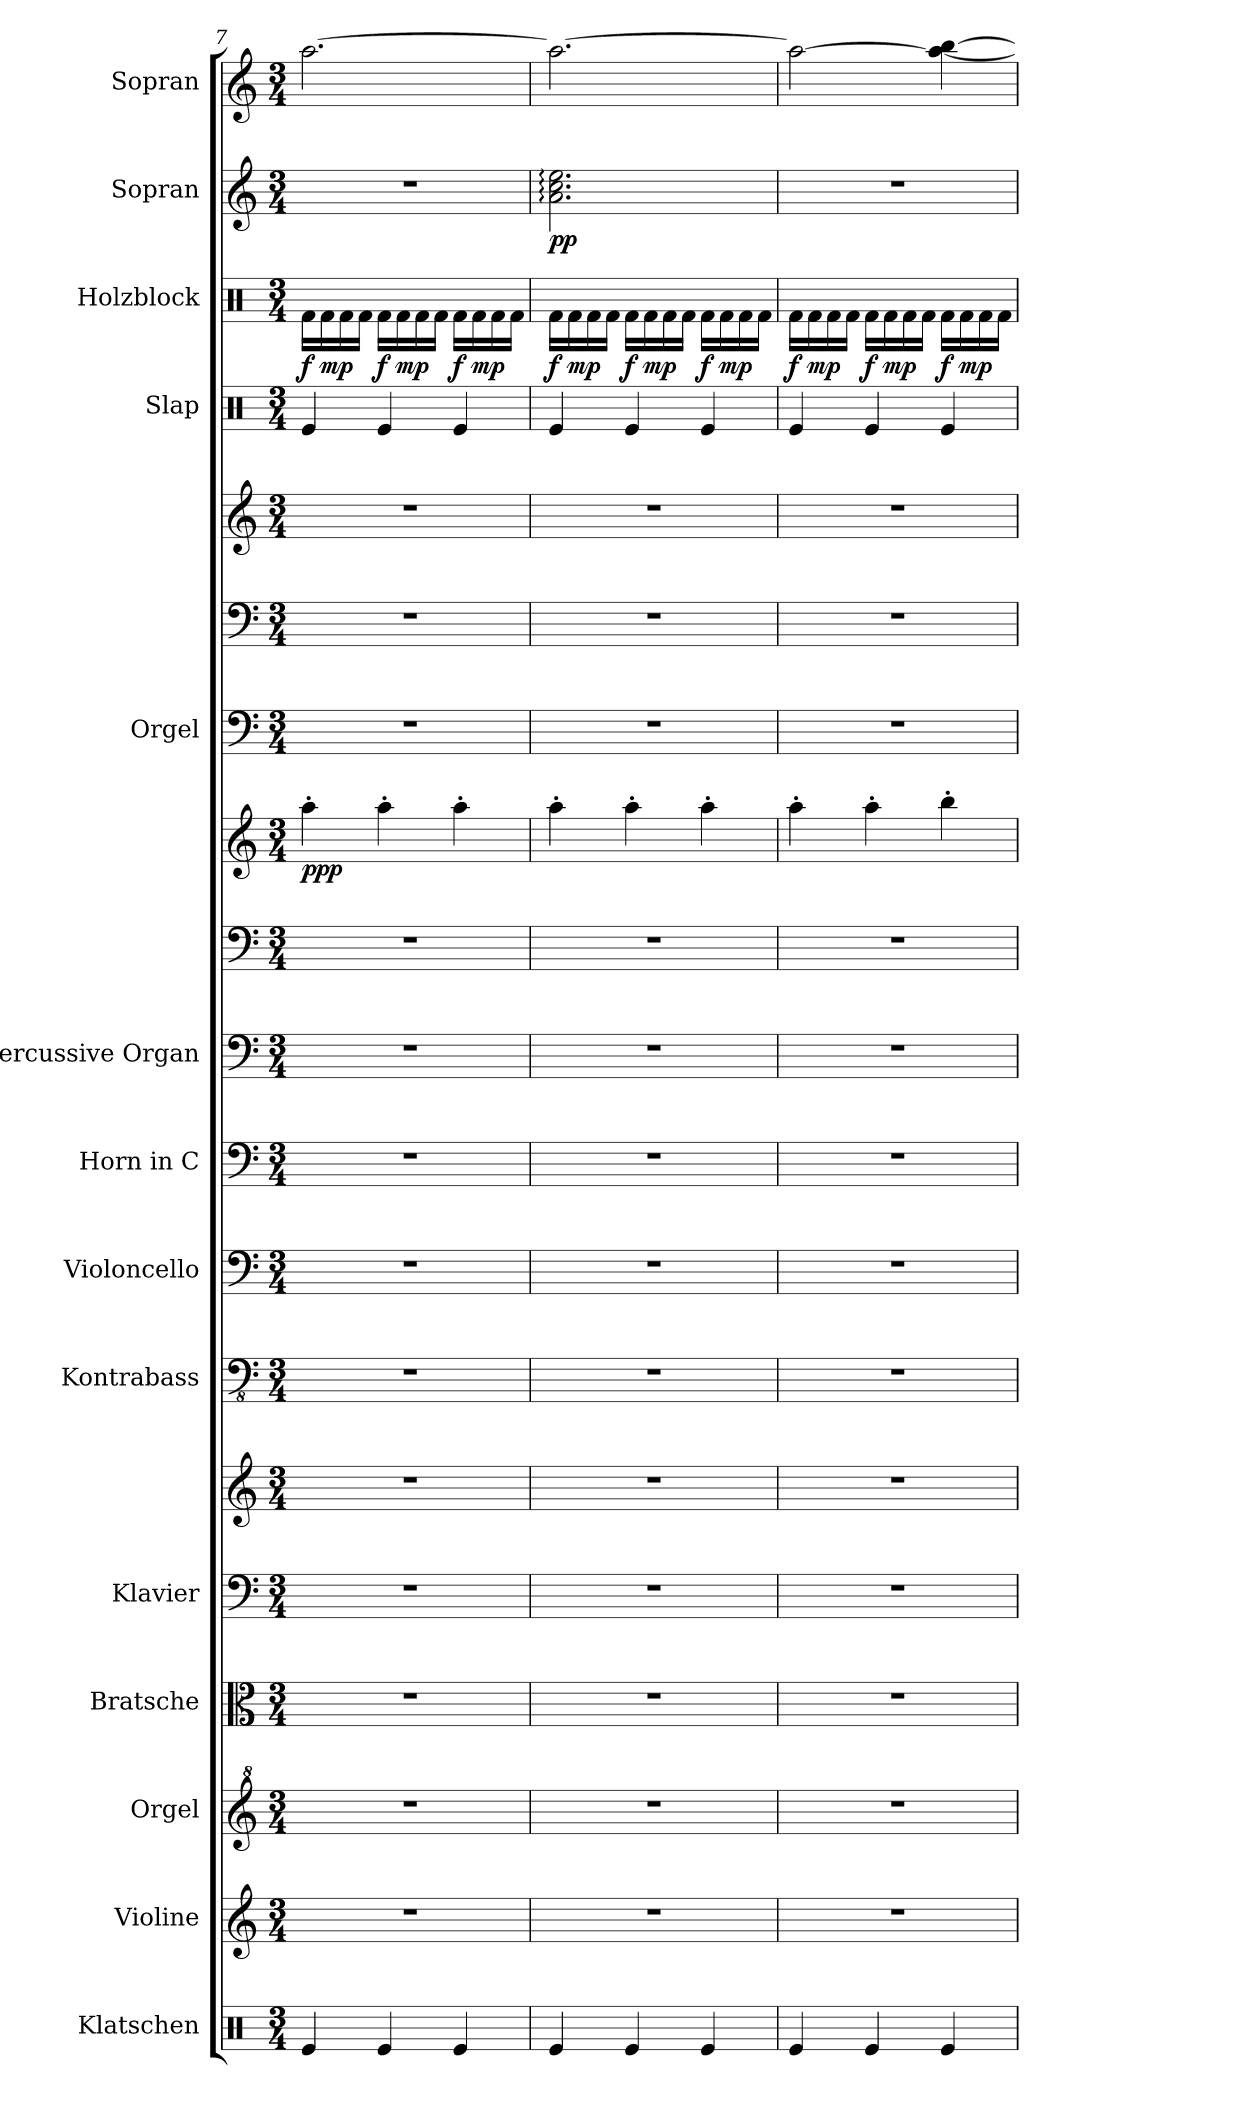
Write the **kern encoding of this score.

**kern	**kern	**kern	**kern	**kern	**kern	**kern	**kern	**kern	**kern	**kern	**kern	**dynam	**kern	**kern	**kern	**kern	**kern	**dynam	**kern	**dynam	**kern
*part14	*part13	*part12	*part11	*part10	*part10	*part9	*part8	*part7	*part6	*part6	*part6	*part6	*part5	*part5	*part5	*part4	*part3	*part3	*part2	*part2	*part1
*staff19	*staff18	*staff17	*staff16	*staff15	*staff14	*staff13	*staff12	*staff11	*staff10	*staff9	*staff8	*staff8/9/10	*staff7	*staff6	*staff5	*staff4	*staff3	*staff3	*staff2	*staff2	*staff1
*I"Klatschen	*I"Violine	*I"Orgel	*I"Bratsche	*I"Klavier	*	*I"Kontrabass	*I"Violoncello	*I"Horn in C	*I"Percussive Organ	*	*	*	*I"Orgel	*	*	*I"Slap	*I"Holzblock	*	*I"Sopran	*	*I"Sopran
*I'Klt.	*I'Vl.	*I'Org	*I'Bra.	*I'Klav.	*	*I'Kb.	*I'Vc.	*	*I'Perc. Org.	*	*	*	*I'Org.	*	*	*I'Sla.	*I'Hlz.bl.	*	*I'S.	*	*I'S.
*clefX	*clefG2	*clefG^2	*clefC3	*clefF4	*clefG2	*clefFv4	*clefF4	*clefF4	*clefF4	*clefF4	*clefG2	*	*clefF4	*clefF4	*clefG2	*clefX	*clefX	*	*clefG2	*	*clefG2
*	*	*	*	*	*	*	*	*ITrd7c12	*	*	*	*	*	*	*	*	*	*	*	*	*
*k[]	*k[]	*k[]	*k[]	*k[]	*k[]	*k[]	*k[]	*k[]	*k[]	*k[]	*k[]	*	*k[]	*k[]	*k[]	*k[]	*k[]	*	*k[]	*	*k[]
*M3/4	*M3/4	*M3/4	*M3/4	*M3/4	*M3/4	*M3/4	*M3/4	*M3/4	*M3/4	*M3/4	*M3/4	*	*M3/4	*M3/4	*M3/4	*M3/4	*M3/4	*	*M3/4	*	*M3/4
=7	=7	=7	=7	=7	=7	=7	=7	=7	=7	=7	=7	=7	=7	=7	=7	=7	=7	=7	=7	=7	=7
!	!	!	!	!	!	!	!	!	!	!	!	!LO:DY:b	!	!	!	!	!	!LO:DY:b	!	!	!
4Re/	2.r	2.r	2.r	2.r	2.r	2.r	2.r	2.r	2.r	2.r	4aa'\	ppp	2.r	2.r	2.r	4Re/	16Rf\LL	f	2.r	.	[2.aa\
!	!	!	!	!	!	!	!	!	!	!	!	!	!	!	!	!	!	!LO:DY:b	!	!	!
.	.	.	.	.	.	.	.	.	.	.	.	.	.	.	.	.	16Rf\	mp	.	.	.
.	.	.	.	.	.	.	.	.	.	.	.	.	.	.	.	.	16Rf\	.	.	.	.
.	.	.	.	.	.	.	.	.	.	.	.	.	.	.	.	.	16Rf\JJ	.	.	.	.
!	!	!	!	!	!	!	!	!	!	!	!	!	!	!	!	!	!	!LO:DY:b	!	!	!
4Re/	.	.	.	.	.	.	.	.	.	.	4aa'\	.	.	.	.	4Re/	16Rf\LL	f	.	.	.
!	!	!	!	!	!	!	!	!	!	!	!	!	!	!	!	!	!	!LO:DY:b	!	!	!
.	.	.	.	.	.	.	.	.	.	.	.	.	.	.	.	.	16Rf\	mp	.	.	.
.	.	.	.	.	.	.	.	.	.	.	.	.	.	.	.	.	16Rf\	.	.	.	.
.	.	.	.	.	.	.	.	.	.	.	.	.	.	.	.	.	16Rf\JJ	.	.	.	.
!	!	!	!	!	!	!	!	!	!	!	!	!	!	!	!	!	!	!LO:DY:b	!	!	!
4Re/	.	.	.	.	.	.	.	.	.	.	4aa'\	.	.	.	.	4Re/	16Rf\LL	f	.	.	.
!	!	!	!	!	!	!	!	!	!	!	!	!	!	!	!	!	!	!LO:DY:b	!	!	!
.	.	.	.	.	.	.	.	.	.	.	.	.	.	.	.	.	16Rf\	mp	.	.	.
.	.	.	.	.	.	.	.	.	.	.	.	.	.	.	.	.	16Rf\	.	.	.	.
.	.	.	.	.	.	.	.	.	.	.	.	.	.	.	.	.	16Rf\JJ	.	.	.	.
=8	=8	=8	=8	=8	=8	=8	=8	=8	=8	=8	=8	=8	=8	=8	=8	=8	=8	=8	=8	=8	=8
!	!	!	!	!	!	!	!	!	!	!	!	!	!	!	!	!	!	!LO:DY:b	!	!LO:DY:b	!
4Re/	2.r	2.r	2.r	2.r	2.r	2.r	2.r	2.r	2.r	2.r	4aa'\	.	2.r	2.r	2.r	4Re/	16Rf\LL	f	2.a\: 2.cc\: 2.ee\:	pp	2.aa\_
!	!	!	!	!	!	!	!	!	!	!	!	!	!	!	!	!	!	!LO:DY:b	!	!	!
.	.	.	.	.	.	.	.	.	.	.	.	.	.	.	.	.	16Rf\	mp	.	.	.
.	.	.	.	.	.	.	.	.	.	.	.	.	.	.	.	.	16Rf\	.	.	.	.
.	.	.	.	.	.	.	.	.	.	.	.	.	.	.	.	.	16Rf\JJ	.	.	.	.
!	!	!	!	!	!	!	!	!	!	!	!	!	!	!	!	!	!	!LO:DY:b	!	!	!
4Re/	.	.	.	.	.	.	.	.	.	.	4aa'\	.	.	.	.	4Re/	16Rf\LL	f	.	.	.
!	!	!	!	!	!	!	!	!	!	!	!	!	!	!	!	!	!	!LO:DY:b	!	!	!
.	.	.	.	.	.	.	.	.	.	.	.	.	.	.	.	.	16Rf\	mp	.	.	.
.	.	.	.	.	.	.	.	.	.	.	.	.	.	.	.	.	16Rf\	.	.	.	.
.	.	.	.	.	.	.	.	.	.	.	.	.	.	.	.	.	16Rf\JJ	.	.	.	.
!	!	!	!	!	!	!	!	!	!	!	!	!	!	!	!	!	!	!LO:DY:b	!	!	!
4Re/	.	.	.	.	.	.	.	.	.	.	4aa'\	.	.	.	.	4Re/	16Rf\LL	f	.	.	.
!	!	!	!	!	!	!	!	!	!	!	!	!	!	!	!	!	!	!LO:DY:b	!	!	!
.	.	.	.	.	.	.	.	.	.	.	.	.	.	.	.	.	16Rf\	mp	.	.	.
.	.	.	.	.	.	.	.	.	.	.	.	.	.	.	.	.	16Rf\	.	.	.	.
.	.	.	.	.	.	.	.	.	.	.	.	.	.	.	.	.	16Rf\JJ	.	.	.	.
!!LO:PB:g=z
=9	=9	=9	=9	=9	=9	=9	=9	=9	=9	=9	=9	=9	=9	=9	=9	=9	=9	=9	=9	=9	=9
!	!	!	!	!	!	!	!	!	!	!	!	!	!	!	!	!	!	!LO:DY:b	!	!	!
4Re/	2.r	2.r	2.r	2.r	2.r	2.r	2.r	2.r	2.r	2.r	4aa'\	.	2.r	2.r	2.r	4Re/	16Rf\LL	f	2.r	.	2aa\_
!	!	!	!	!	!	!	!	!	!	!	!	!	!	!	!	!	!	!LO:DY:b	!	!	!
.	.	.	.	.	.	.	.	.	.	.	.	.	.	.	.	.	16Rf\	mp	.	.	.
.	.	.	.	.	.	.	.	.	.	.	.	.	.	.	.	.	16Rf\	.	.	.	.
.	.	.	.	.	.	.	.	.	.	.	.	.	.	.	.	.	16Rf\JJ	.	.	.	.
!	!	!	!	!	!	!	!	!	!	!	!	!	!	!	!	!	!	!LO:DY:b	!	!	!
4Re/	.	.	.	.	.	.	.	.	.	.	4aa'\	.	.	.	.	4Re/	16Rf\LL	f	.	.	.
!	!	!	!	!	!	!	!	!	!	!	!	!	!	!	!	!	!	!LO:DY:b	!	!	!
.	.	.	.	.	.	.	.	.	.	.	.	.	.	.	.	.	16Rf\	mp	.	.	.
.	.	.	.	.	.	.	.	.	.	.	.	.	.	.	.	.	16Rf\	.	.	.	.
.	.	.	.	.	.	.	.	.	.	.	.	.	.	.	.	.	16Rf\JJ	.	.	.	.
!	!	!	!	!	!	!	!	!	!	!	!	!	!	!	!	!	!	!LO:DY:b	!	!	!
4Re/	.	.	.	.	.	.	.	.	.	.	4bb'\	.	.	.	.	4Re/	16Rf\LL	f	.	.	4aa\_ [4bb\
!	!	!	!	!	!	!	!	!	!	!	!	!	!	!	!	!	!	!LO:DY:b	!	!	!
.	.	.	.	.	.	.	.	.	.	.	.	.	.	.	.	.	16Rf\	mp	.	.	.
.	.	.	.	.	.	.	.	.	.	.	.	.	.	.	.	.	16Rf\	.	.	.	.
.	.	.	.	.	.	.	.	.	.	.	.	.	.	.	.	.	16Rf\JJ	.	.	.	.
=	=	=	=	=	=	=	=	=	=	=	=	=	=	=	=	=	=	=	=	=	=
*-	*-	*-	*-	*-	*-	*-	*-	*-	*-	*-	*-	*-	*-	*-	*-	*-	*-	*-	*-	*-	*-
